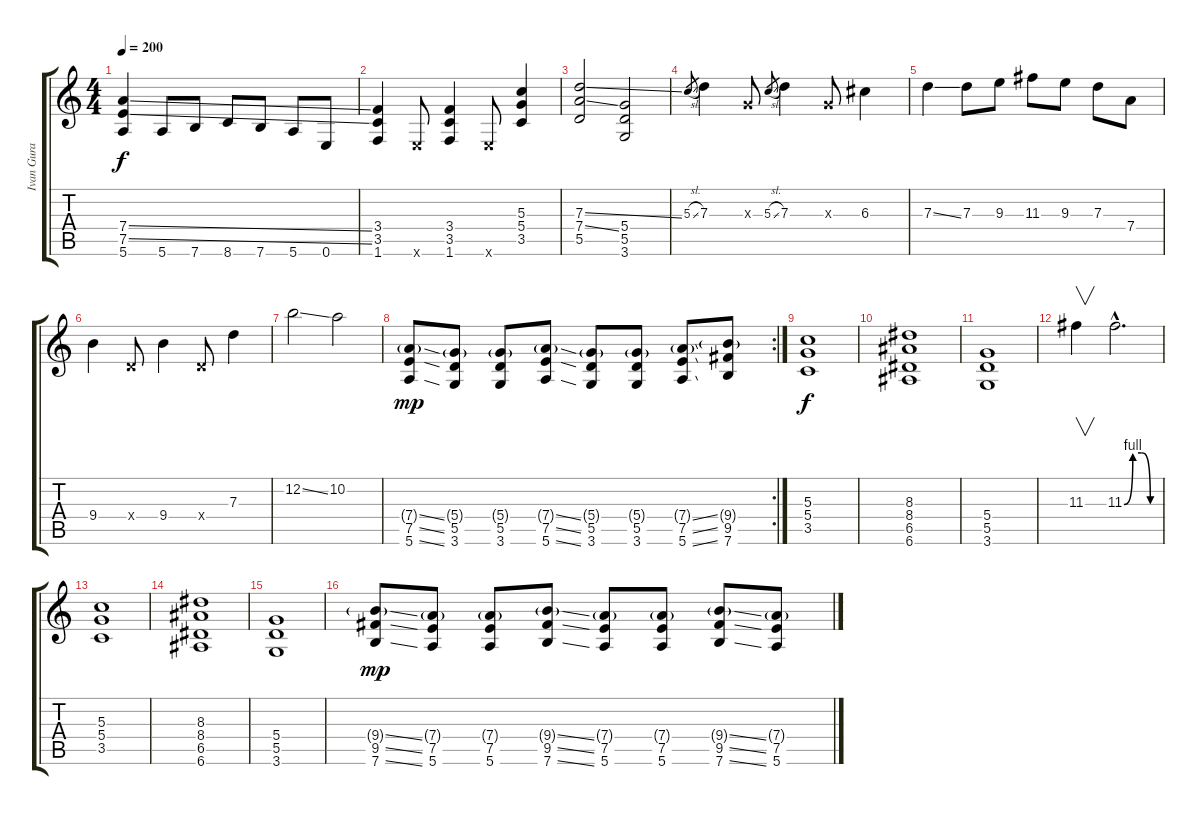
\track ("Ivan Gura" "Ivan Gura") {instrument distortionguitar}
\staff {score tabs}
\tuning (E4 B3 G3 D3 A2 E2) {hide}
\ts (4 4)
\tempo 200
\clef g2
\ks c
(7.4{ss} 7.5{ss} 5.6).4{dy f} 5.6.8 7.6.8 8.6.8 7.6.8 5.6.8 0.6.8 |
(3.4 3.5 1.6).4 0.6{x}.8 (3.4 3.5 1.6).4 0.6{x}.8 (5.3 5.4 3.5).4 |
(7.3{ss} 7.4{ss} 5.5).2 (5.4 5.5 3.6).2 |
5.3{sl}.8{gr} 7.3.4 0.3{x}.8 5.3{sl}.8{gr} 7.3.4 0.3{x}.8 6.3.4 |
7.3{ss}.4 7.3.8 9.3.8 11.3.8 9.3.8 7.3.8 7.4.8 |
9.4.4 0.4{x}.8 9.4.4 0.4{x}.8 7.3.4 |
12.2{ss}.2 10.2.2 |
\rc 2
(7.4{ss g} 7.5{ss} 5.6{ss}).8{dy mp} (5.4{g} 5.5 3.6).8 (5.4{g} 5.5 3.6).8 (7.4{ss g} 7.5{ss} 5.6{ss}).8 (5.4{g} 5.5 3.6).8 (5.4{g} 5.5 3.6).8 (7.4{ss g} 7.5{ss} 5.6{ss}).8 (9.4{g} 9.5 7.6).8 |
(5.3 5.4 3.5).1{dy f} |
(8.3 8.4 6.5 6.6).1 |
(5.4 5.5 3.6).1 |
11.3.4{v} 11.3{be (custom 0 0 15 4 30 4 45 0 60 0) hac}.2{d} |
(5.3 5.4 3.5).1 |
(8.3 8.4 6.5 6.6).1 |
(5.4 5.5 3.6).1 |
(9.4{ss g} 9.5{ss} 7.6{ss}).8{dy mp} (7.4{g} 7.5 5.6).8 (7.4{g} 7.5 5.6).8 (9.4{ss g} 9.5{ss} 7.6{ss}).8 (7.4{g} 7.5 5.6).8 (7.4{g} 7.5 5.6).8 (9.4{ss g} 9.5{ss} 7.6{ss}).8 (7.4{g} 7.5 5.6).8
